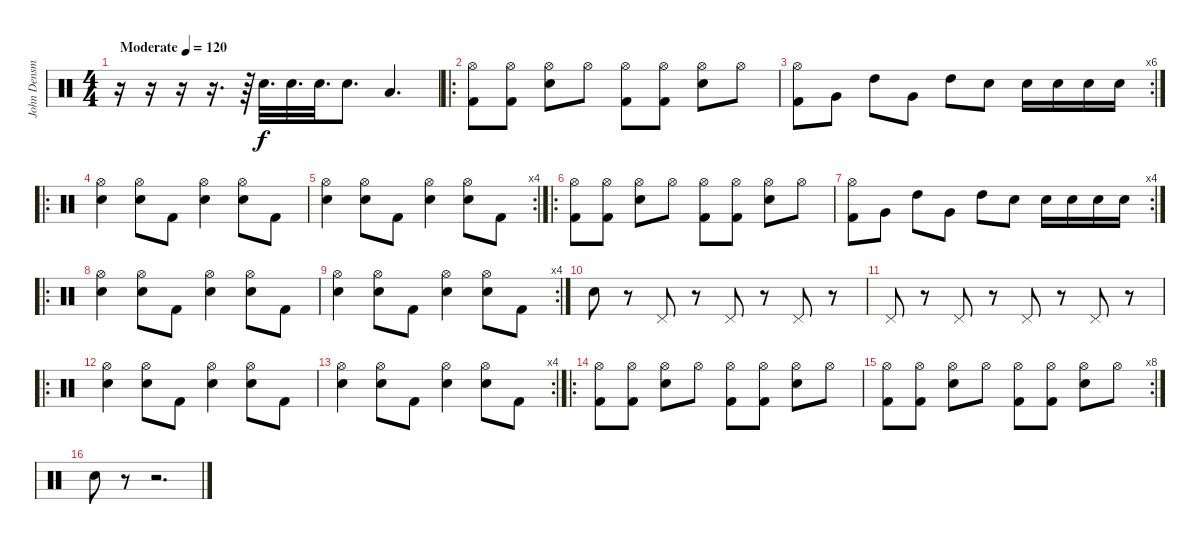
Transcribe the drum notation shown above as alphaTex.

\track ("John Densmore - Drums" "John Densm") {instrument percussion}
\staff {score}
\articulation defaults
\ts (4 4)
\tempo (120 "Moderate")
\clef neutral
\ks c
r.16{dy f} r.16 r.16 r.16{d} r.64 "Electric Snare (hit)".32{d} "Electric Snare (hit)".32{d} "Electric Snare (hit)".32{d} "Electric Snare (hit)".8{d} "Low Tom (hit)".4{d} |
\ro
("Hi-Hat (open)" "Kick (hit) 2").8 ("Hi-Hat (open)" "Kick (hit) 2").8 ("Hi-Hat (open)" "Electric Snare (hit)").8 "Hi-Hat (open)".8 ("Hi-Hat (open)" "Kick (hit) 2").8 ("Hi-Hat (open)" "Kick (hit) 2").8 ("Hi-Hat (open)" "Electric Snare (hit)").8 "Hi-Hat (open)".8 |
\rc 6
("Hi-Hat (open)" "Kick (hit) 2").8 "Very Low Tom (hit)".8 "High Tom (hit)".8 "Very Low Tom (hit)".8 "High Tom (hit)".8 "Electric Snare (hit)".8 "Electric Snare (hit)".16 "Electric Snare (hit)".16 "Electric Snare (hit)".16 "Electric Snare (hit)".16 |
\ro
("Hi-Hat (open)" "Electric Snare (hit)").4 ("Hi-Hat (open)" "Electric Snare (hit)").8 "Kick (hit) 2".8 ("Hi-Hat (open)" "Electric Snare (hit)").4 ("Hi-Hat (open)" "Electric Snare (hit)").8 "Kick (hit) 2".8 |
\rc 4
("Hi-Hat (open)" "Electric Snare (hit)").4 ("Hi-Hat (open)" "Electric Snare (hit)").8 "Kick (hit) 2".8 ("Hi-Hat (open)" "Electric Snare (hit)").4 ("Hi-Hat (open)" "Electric Snare (hit)").8 "Kick (hit) 2".8 |
\ro
("Hi-Hat (open)" "Kick (hit) 2").8 ("Hi-Hat (open)" "Kick (hit) 2").8 ("Hi-Hat (open)" "Electric Snare (hit)").8 "Hi-Hat (open)".8 ("Hi-Hat (open)" "Kick (hit) 2").8 ("Hi-Hat (open)" "Kick (hit) 2").8 ("Hi-Hat (open)" "Electric Snare (hit)").8 "Hi-Hat (open)".8 |
\rc 4
("Hi-Hat (open)" "Kick (hit) 2").8 "Very Low Tom (hit)".8 "High Tom (hit)".8 "Very Low Tom (hit)".8 "High Tom (hit)".8 "Electric Snare (hit)".8 "Electric Snare (hit)".16 "Electric Snare (hit)".16 "Electric Snare (hit)".16 "Electric Snare (hit)".16 |
\ro
("Hi-Hat (open)" "Electric Snare (hit)").4 ("Hi-Hat (open)" "Electric Snare (hit)").8 "Kick (hit) 2".8 ("Hi-Hat (open)" "Electric Snare (hit)").4 ("Hi-Hat (open)" "Electric Snare (hit)").8 "Kick (hit) 2".8 |
\rc 4
("Hi-Hat (open)" "Electric Snare (hit)").4 ("Hi-Hat (open)" "Electric Snare (hit)").8 "Kick (hit) 2".8 ("Hi-Hat (open)" "Electric Snare (hit)").4 ("Hi-Hat (open)" "Electric Snare (hit)").8 "Kick (hit) 2".8 |
"Electric Snare (hit)".8 r.8 "Pedal Hi-Hat (hit)".8 r.8 "Pedal Hi-Hat (hit)".8 r.8 "Pedal Hi-Hat (hit)".8 r.8 |
"Pedal Hi-Hat (hit)".8 r.8 "Pedal Hi-Hat (hit)".8 r.8 "Pedal Hi-Hat (hit)".8 r.8 "Pedal Hi-Hat (hit)".8 r.8 |
\ro
("Hi-Hat (open)" "Electric Snare (hit)").4 ("Hi-Hat (open)" "Electric Snare (hit)").8 "Kick (hit) 2".8 ("Hi-Hat (open)" "Electric Snare (hit)").4 ("Hi-Hat (open)" "Electric Snare (hit)").8 "Kick (hit) 2".8 |
\rc 4
("Hi-Hat (open)" "Electric Snare (hit)").4 ("Hi-Hat (open)" "Electric Snare (hit)").8 "Kick (hit) 2".8 ("Hi-Hat (open)" "Electric Snare (hit)").4 ("Hi-Hat (open)" "Electric Snare (hit)").8 "Kick (hit) 2".8 |
\ro
("Hi-Hat (open)" "Kick (hit) 2").8 ("Hi-Hat (open)" "Kick (hit) 2").8 ("Hi-Hat (open)" "Electric Snare (hit)").8 "Hi-Hat (open)".8 ("Hi-Hat (open)" "Kick (hit) 2").8 ("Hi-Hat (open)" "Kick (hit) 2").8 ("Hi-Hat (open)" "Electric Snare (hit)").8 "Hi-Hat (open)".8 |
\rc 8
("Hi-Hat (open)" "Kick (hit) 2").8 ("Hi-Hat (open)" "Kick (hit) 2").8 ("Hi-Hat (open)" "Electric Snare (hit)").8 "Hi-Hat (open)".8 ("Hi-Hat (open)" "Kick (hit) 2").8 ("Hi-Hat (open)" "Kick (hit) 2").8 ("Hi-Hat (open)" "Electric Snare (hit)").8 "Hi-Hat (open)".8 |
"Electric Snare (hit)".8 r.8 r.2{d}
